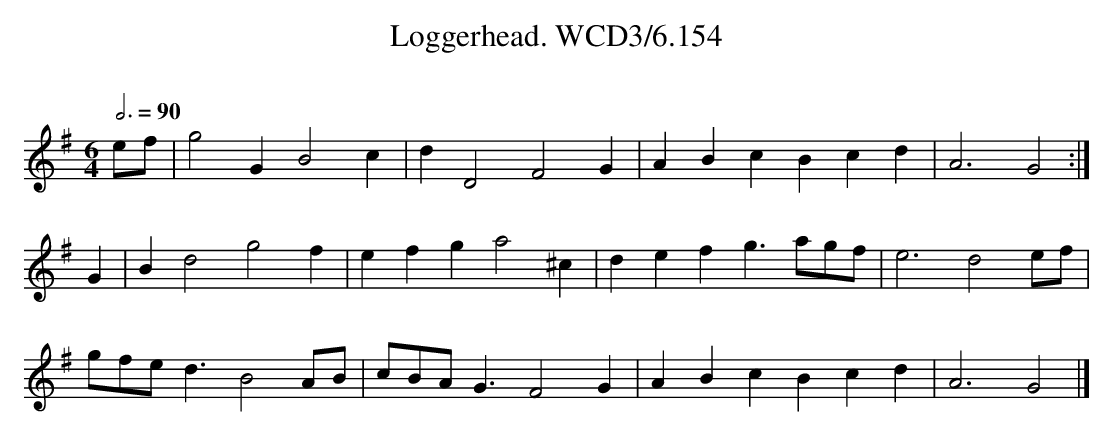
X:1
T:Loggerhead. WCD3/6.154
O:
M:6/4
L:1/4
Q:3/4=90
K:G
e/f/|g2 G B2 c|d D2 F2 G|ABc Bcd|A3 G2:|
G|B d2 g2 f|efg a2 ^c|def g3/ a/g/f/|e3 d2 e/f/|
g/f/e/ d3/ B2 A/B/|c/B/A/ G3/ F2 G|ABc Bcd|A3 G2|]
